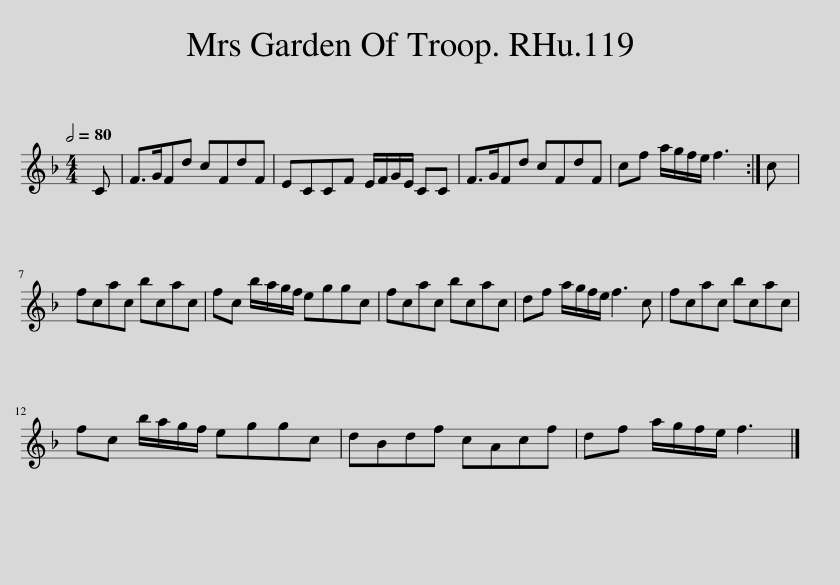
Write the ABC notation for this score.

X:1
L:1/8
Q:1/2=80
M:4/4
I:linebreak $
K:F
V:1 treble
V:1
 C | F>GFd cFdF | ECCF E/F/G/E/ CC | F>GFd cFdF | cf a/g/f/e/ f3 :| %5
 c |$ fcac bcac | fc b/a/g/f/ eggc | fcac bcac | df a/g/f/e/ f3 c | %10
 fcac bcac |$ fc b/a/g/f/ eggc | dBdf cAcf | df a/g/f/e/ f3 |] %14
